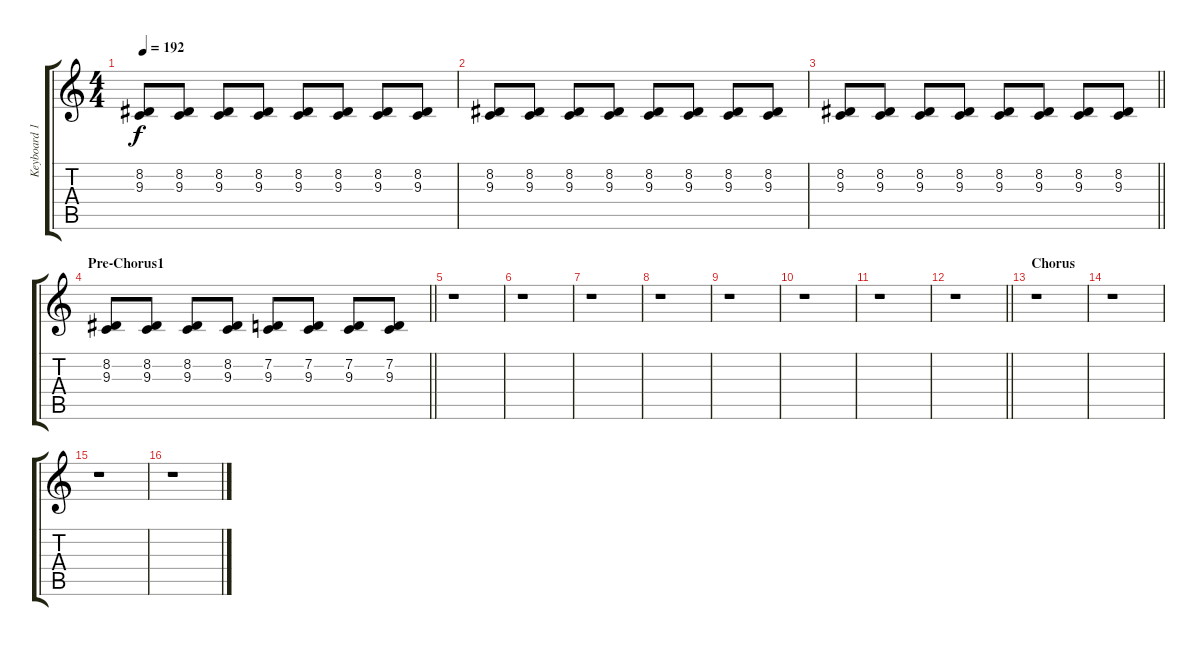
\track ("Keyboard 1" "Keyboard 1") {instrument lead2sawtooth}
\staff {score tabs}
\tuning (C4 G3 Eb3 Bb2 F2 C2) {hide}
\ts (4 4)
\tempo 192
\clef g2
\ks c
(8.2 9.3).8{dy f volume 7} (8.2 9.3).8 (8.2 9.3).8 (8.2 9.3).8 (8.2 9.3).8 (8.2 9.3).8 (8.2 9.3).8 (8.2 9.3).8 |
(8.2 9.3).8 (8.2 9.3).8 (8.2 9.3).8 (8.2 9.3).8 (8.2 9.3).8 (8.2 9.3).8 (8.2 9.3).8 (8.2 9.3).8 |
\barLineRight lightlight
(8.2 9.3).8 (8.2 9.3).8 (8.2 9.3).8 (8.2 9.3).8 (8.2 9.3).8 (8.2 9.3).8 (8.2 9.3).8 (8.2 9.3).8 |
\section ("" "Pre-Chorus1")
\barLineRight lightlight
(8.2 9.3).8 (8.2 9.3).8 (8.2 9.3).8 (8.2 9.3).8 (7.2 9.3).8 (7.2 9.3).8 (7.2 9.3).8 (7.2 9.3).8 |
r.1 |
r.1 |
r.1 |
r.1 |
r.1 |
r.1 |
r.1 |
\barLineRight lightlight
r.1 |
\section ("" "Chorus")
r.1 |
r.1 |
r.1 |
r.1
